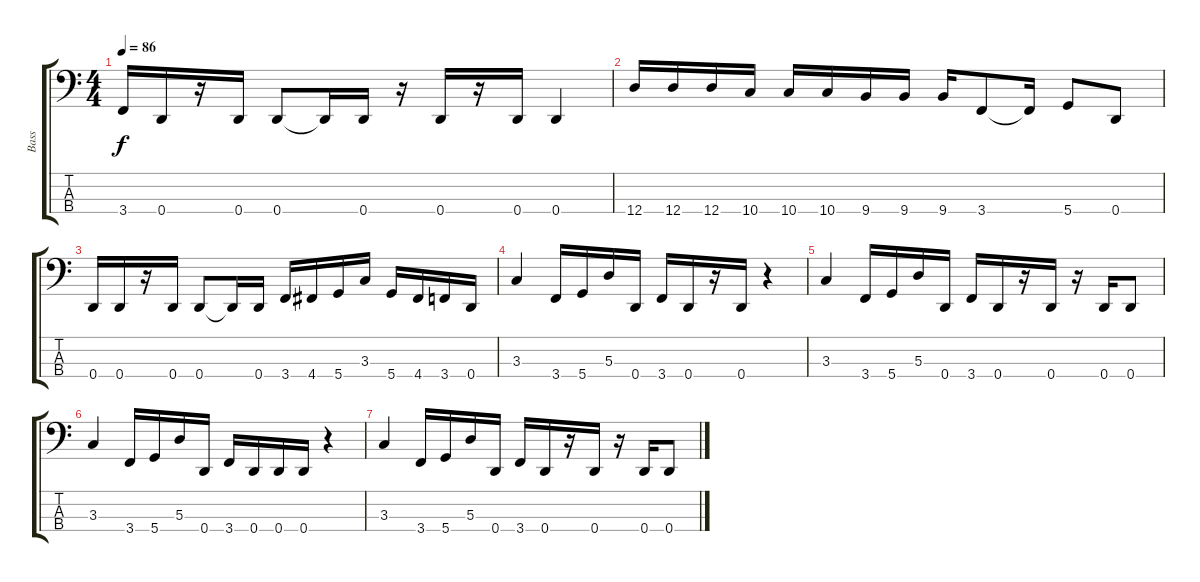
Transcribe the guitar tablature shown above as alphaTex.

\track ("Bass" "Bass") {instrument electricbassfinger}
\staff {score tabs}
\tuning (G2 D2 A1 D1) {hide}
\ts (4 4)
\tempo 86
\clef f4
\ks c
3.4.16{dy f} 0.4.16 r.16 0.4.16 0.4.8 0.4{t}.16 0.4.16 r.16 0.4.16 r.16 0.4.16 0.4.4 |
12.4.16 12.4.16 12.4.16 10.4.16 10.4.16 10.4.16 9.4.16 9.4.16 9.4.16 3.4.8 3.4{t}.16 5.4.8 0.4.8 |
0.4.16 0.4.16 r.16 0.4.16 0.4.8 0.4{t}.16 0.4.16 3.4.16 4.4.16 5.4.16 3.3.16 5.4.16 4.4.16 3.4.16 0.4.16 |
3.3.4 3.4.16 5.4.16 5.3.16 0.4.16 3.4.16 0.4.16 r.16 0.4.16 r.4 |
3.3.4 3.4.16 5.4.16 5.3.16 0.4.16 3.4.16 0.4.16 r.16 0.4.16 r.16 0.4.16 0.4.8 |
3.3.4 3.4.16 5.4.16 5.3.16 0.4.16 3.4.16 0.4.16 0.4.16 0.4.16 r.4 |
3.3.4 3.4.16 5.4.16 5.3.16 0.4.16 3.4.16 0.4.16 r.16 0.4.16 r.16 0.4.16 0.4.8
